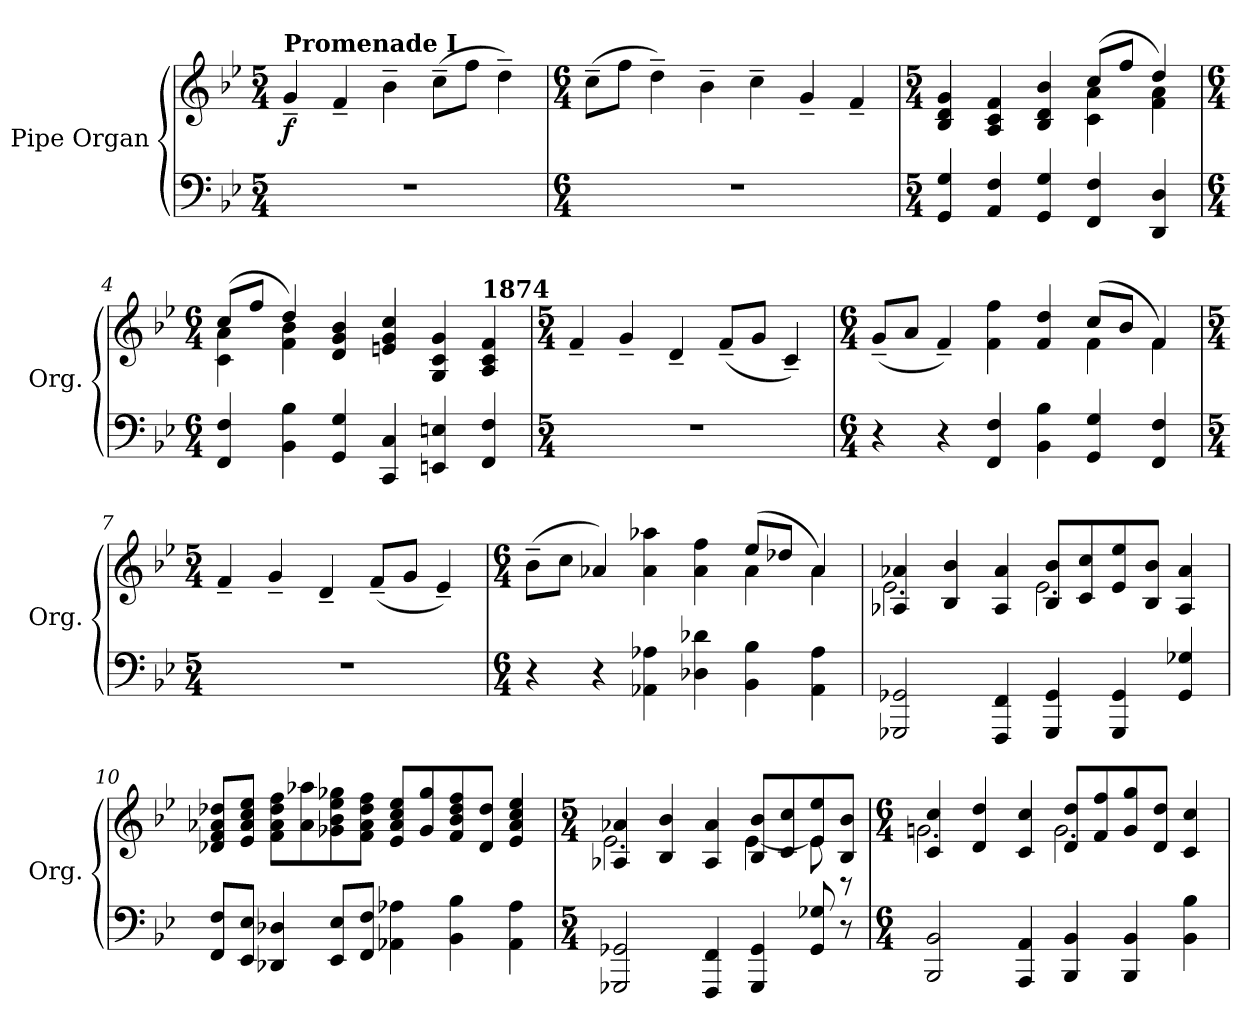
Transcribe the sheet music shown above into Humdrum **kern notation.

**kern	**kern	**dynam
*part1	*part1	*part1
*staff2	*staff1	*staff1/2
*I"Pipe Organ	*	*
*I'Org.	*	*
*clefF4	*clefG2	*
*k[b-e-]	*k[b-e-]	*
*M5/4	*M5/4	*
*MM90	*MM90	*
=1	=1	=1
!	!LO:TX:a:B:t=Promenade I	!
!	!	!LO:DY:b
4%5r	4g~/	f
.	4f~/	.
.	4b-~\	.
.	(>8cc~\L	.
.	8ff\J	.
.	4dd~\)	.
=2	=2	=2
*M6/4	*M6/4	*
1.r	(>8cc~\L	.
.	8ff\J	.
.	4dd~\)	.
.	4b-~\	.
.	4cc~\	.
.	4g~/	.
.	4f~/	.
=3	=3	=3
*M5/4	*M5/4	*
*	*^	*
4GG/ 4G/	4B-/ 4d/ 4g/	2.ryy	.
4AA/ 4F/	4A/ 4c/ 4f/	.	.
4GG/ 4G/	4B-/ 4d/ 4b-/	.	.
4FF/ 4F/	(>8cc/L	4c\ 4a\	.
.	8ff/J	.	.
4DD/ 4D/	4dd/)	4f\ 4a\	.
=4	=4	=4	=4
*M6/4	*M6/4	*	*
4FF/ 4F/	(>8cc/L	4c\ 4a\	.
.	8ff/J	.	.
4BB-\ 4B-\	4dd/)	4f\ 4b-\	.
4GG/ 4G/	4d/ 4g/ 4b-/	1ryy	.
4CC/ 4C/	4en/ 4g/ 4cc/	.	.
4EEn/ 4En/	4G/ 4c/ 4g/	.	.
!	!LO:TX:a:B:t=1874	!	!
4FF/ 4F/	4A/ 4c/ 4f/	.	.
*	*v	*v	*
!!LO:LB:g=z
=5	=5	=5
*M5/4	*M5/4	*
4%5r	4f~/	.
.	4g~/	.
.	4d~/	.
.	(<8f~/L	.
.	8g/J	.
.	4c~/)	.
=6	=6	=6
*M6/4	*M6/4	*
*	*^	*
4r	(<8g~/L	1ryy	.
.	8a/J	.	.
4r	4f~/)	.	.
4FF/ 4F/	4f\ 4ff\	.	.
4BB-\ 4B-\	4f/ 4dd/	.	.
4GG/ 4G/	(>8cc/L	4f\	.
.	8b-/J	.	.
4FF/ 4F/	4f/)	4f\	.
*	*v	*v	*
=7	=7	=7
*M5/4	*M5/4	*
4%5r	4f~/	.
.	4g~/	.
.	4d~/	.
.	(<8f~/L	.
.	8g/J	.
.	4e-~/)	.
=8	=8	=8
*M6/4	*M6/4	*
*	*^	*
4r	(>8b-~\L	1ryy	.
.	8cc\J	.	.
4r	4a-X/)	.	.
4AA-X\ 4A-X\	4a-\ 4aa-X\	.	.
4D-X\ 4d-X\	4a-\ 4ff\	.	.
4BB-\ 4B-\	(>8ee-/L	4a-\	.
.	8dd-X/J	.	.
4AA-\ 4A-\	4a-/)	4a-\	.
!!LO:LB:g=z	!!
=9	=9	=9	=9
2GGG-X/ 2GG-X/	4A-X/ 4a-X/	2.e-\	.
.	4B-/ 4b-/	.	.
4FFF/ 4FF/	4A-/ 4a-/	.	.
4GGG-/ 4GG-/	8B-/ 8b-/L	2.e-\	.
.	8c/ 8cc/	.	.
4GGG-/ 4GG-/	8e-/ 8ee-/	.	.
.	8B-/ 8b-/J	.	.
4GG-/ 4G-X/	4A-/ 4a-/	.	.
*	*v	*v	*
=10	=10	=10
8FF/ 8F/L	8d-X/ 8f/ 8a-X/ 8dd-X/L	.
8EE-/ 8E-/J	8e-/ 8a-/ 8cc/ 8ee-/J	.
4DD-X/ 4D-X/	8f\ 8a-\ 8dd-\ 8ff\L	.
.	8a-\ 8aa-X\	.
8EE-/ 8E-/L	8g-X\ 8b-\ 8ee-\ 8gg-X\	.
8FF/ 8F/J	8f\ 8a-\ 8dd-\ 8ff\J	.
4AA-X\ 4A-X\	8e-/ 8a-/ 8cc/ 8ee-/L	.
.	8g-/ 8gg-/	.
4BB-\ 4B-\	8f/ 8b-/ 8dd-/ 8ff/	.
.	8d-/ 8dd-/J	.
4AA-\ 4A-\	4e-/ 4a-/ 4cc/ 4ee-/	.
=11	=11	=11
*M5/4	*M5/4	*
*	*^	*
2GGG-X/ 2GG-X/	4A-X/ 4a-X/	2.e-\	.
.	4B-/ 4b-/	.	.
4FFF/ 4FF/	4A-/ 4a-/	.	.
4GGG-/ 4GG-/	8B-/ 8b-/L	[4e-\	.
.	8c/ 8cc/	.	.
8GG-/ 8G-X/	8e-/ 8ee-/	8e-\]	.
8r	8B-/ 8b-/J	8r	.
!!LO:LB:g=z	!!
=12	=12	=12	=12
*M6/4	*M6/4	*	*
2BBB-/ 2BB-/	4c/ 4cc/	2.gn\	.
.	4d/ 4dd/	.	.
4AAA/ 4AA/	4c/ 4cc/	.	.
4BBB-/ 4BB-/	8d/ 8dd/L	2.g\	.
.	8f/ 8ff/	.	.
4BBB-/ 4BB-/	8g/ 8gg/	.	.
.	8d/ 8dd/J	.	.
4BB-\ 4B-\	4c/ 4cc/	.	.
*	*v	*v	*
=	=	=
*-	*-	*-
